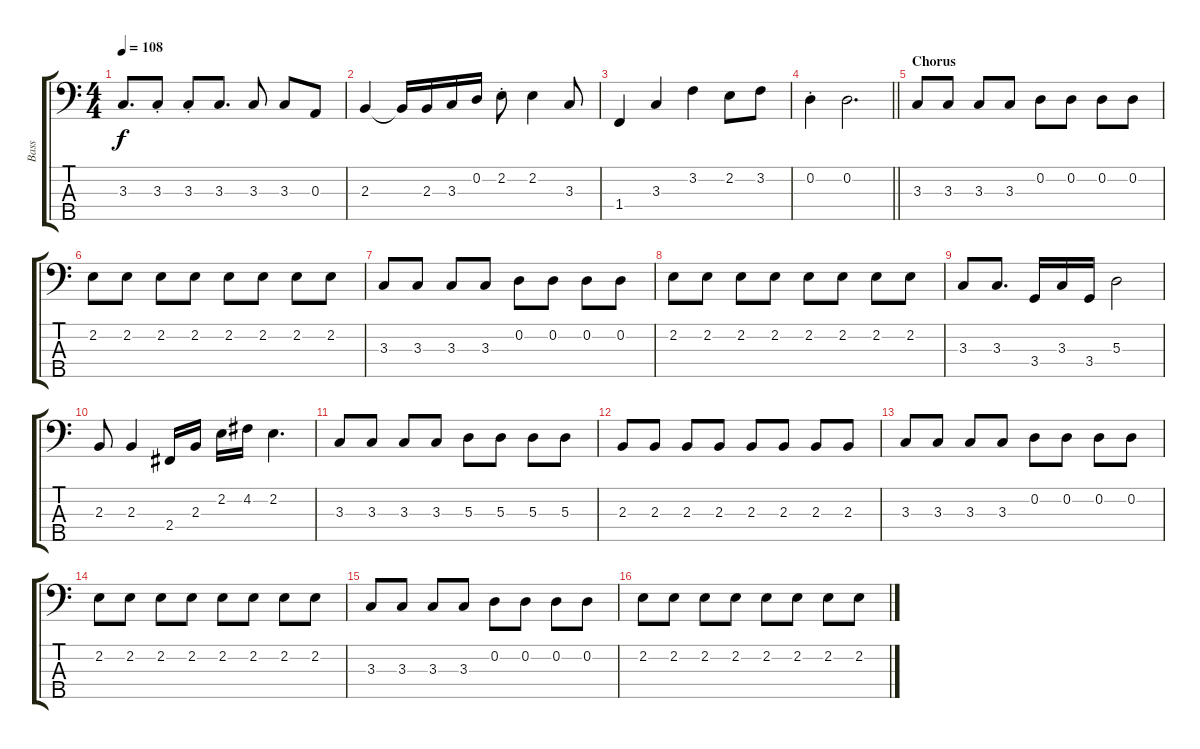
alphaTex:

\track ("Bass" "Bass") {instrument electricbassfinger}
\staff {score tabs}
\tuning (G2 D2 A1 E1 B0) {hide}
\ts (4 4)
\tempo 108
\clef f4
\ks c
3.3.8{d dy f} 3.3{st}.8 3.3{st}.8 3.3.8{d} 3.3.8 3.3.8 0.3.8 |
2.3.4 2.3{t}.16 2.3.16 3.3.16 0.2.16 2.2{st}.8 2.2.4 3.3.8 |
1.4.4 3.3.4 3.2.4 2.2.8 3.2.8 |
\barLineRight lightlight
0.2{st}.4 0.2.2{d} |
\section ("" "Chorus")
3.3.8 3.3.8 3.3.8 3.3.8 0.2.8 0.2.8 0.2.8 0.2.8 |
2.2.8 2.2.8 2.2.8 2.2.8 2.2.8 2.2.8 2.2.8 2.2.8 |
3.3.8 3.3.8 3.3.8 3.3.8 0.2.8 0.2.8 0.2.8 0.2.8 |
2.2.8 2.2.8 2.2.8 2.2.8 2.2.8 2.2.8 2.2.8 2.2.8 |
3.3.8 3.3.8{d} 3.4.16 3.3.16 3.4.16 5.3.2 |
2.3.8 2.3.4 2.4.16 2.3.16 2.2.16 4.2.16 2.2.4{d} |
3.3.8 3.3.8 3.3.8 3.3.8 5.3.8 5.3.8 5.3.8 5.3.8 |
2.3.8 2.3.8 2.3.8 2.3.8 2.3.8 2.3.8 2.3.8 2.3.8 |
3.3.8 3.3.8 3.3.8 3.3.8 0.2.8 0.2.8 0.2.8 0.2.8 |
2.2.8 2.2.8 2.2.8 2.2.8 2.2.8 2.2.8 2.2.8 2.2.8 |
3.3.8 3.3.8 3.3.8 3.3.8 0.2.8 0.2.8 0.2.8 0.2.8 |
2.2.8 2.2.8 2.2.8 2.2.8 2.2.8 2.2.8 2.2.8 2.2.8
